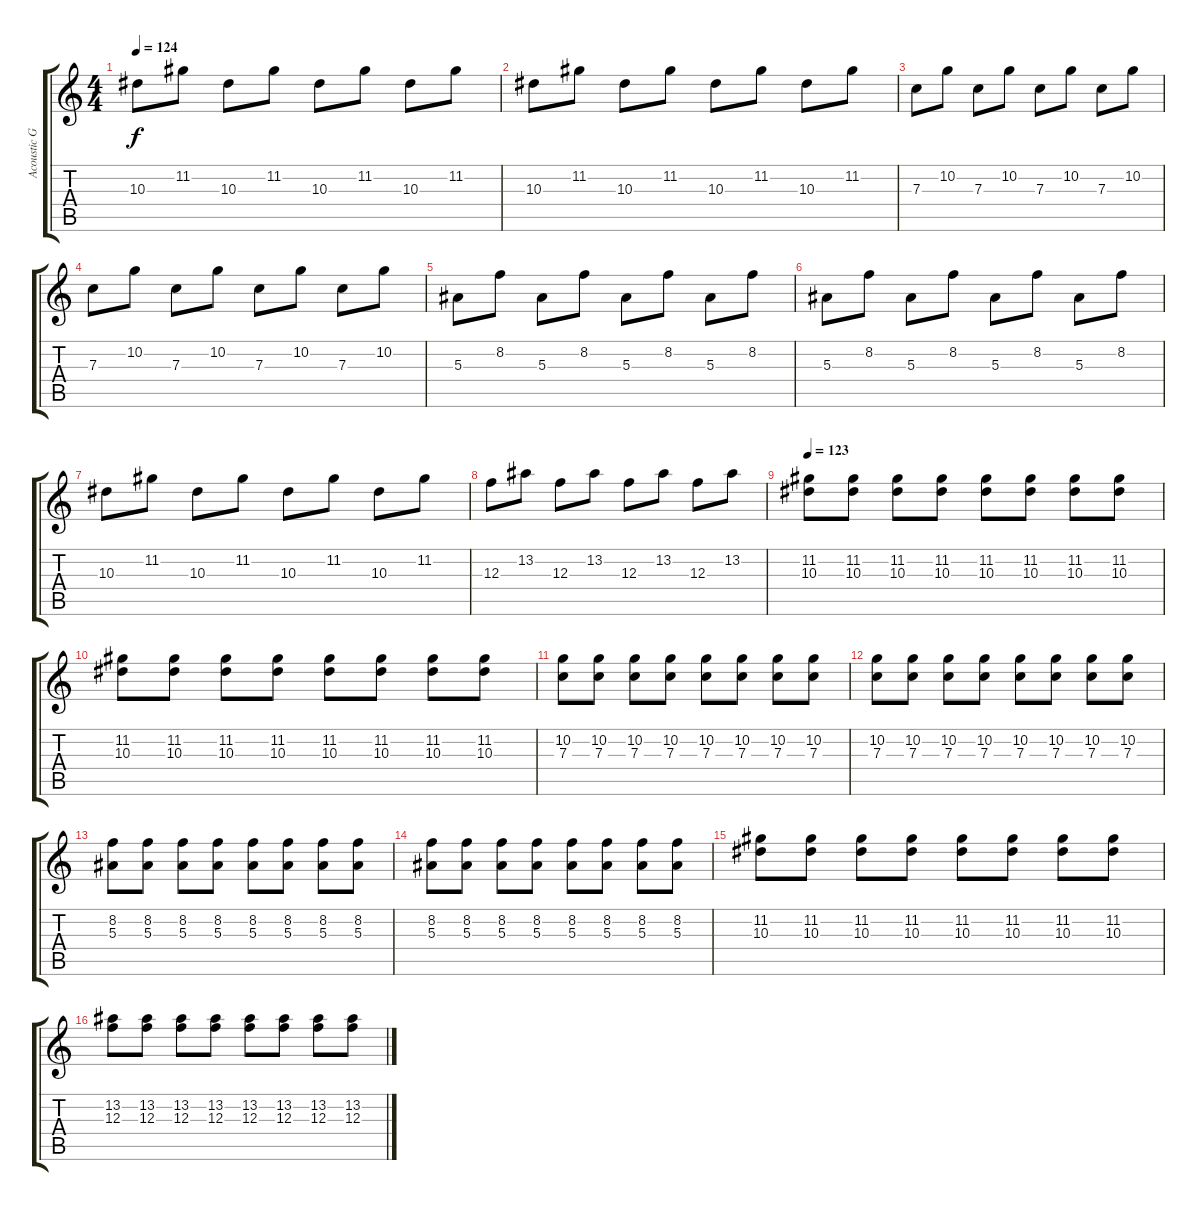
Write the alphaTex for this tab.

\track ("Acoustic Guitar 2" "Acoustic G") {instrument acousticguitarsteel}
\staff {score tabs}
\tuning (D4 A3 F3 C3 G2 C2) {hide}
\ts (4 4)
\tempo 124
\clef g2
\ks c
10.3.8{dy f} 11.2.8 10.3.8 11.2.8 10.3.8 11.2.8 10.3.8 11.2.8 |
10.3.8 11.2.8 10.3.8 11.2.8 10.3.8 11.2.8 10.3.8 11.2.8 |
7.3.8 10.2.8 7.3.8 10.2.8 7.3.8 10.2.8 7.3.8 10.2.8 |
7.3.8 10.2.8 7.3.8 10.2.8 7.3.8 10.2.8 7.3.8 10.2.8 |
5.3.8 8.2.8 5.3.8 8.2.8 5.3.8 8.2.8 5.3.8 8.2.8 |
5.3.8 8.2.8 5.3.8 8.2.8 5.3.8 8.2.8 5.3.8 8.2.8 |
10.3.8 11.2.8 10.3.8 11.2.8 10.3.8 11.2.8 10.3.8 11.2.8 |
12.3.8 13.2.8 12.3.8 13.2.8 12.3.8 13.2.8 12.3.8 13.2.8 |
\tempo 123
(11.2 10.3).8 (11.2 10.3).8 (11.2 10.3).8 (11.2 10.3).8 (11.2 10.3).8 (11.2 10.3).8 (11.2 10.3).8 (11.2 10.3).8 |
(11.2 10.3).8 (11.2 10.3).8 (11.2 10.3).8 (11.2 10.3).8 (11.2 10.3).8 (11.2 10.3).8 (11.2 10.3).8 (11.2 10.3).8 |
(10.2 7.3).8 (10.2 7.3).8 (10.2 7.3).8 (10.2 7.3).8 (10.2 7.3).8 (10.2 7.3).8 (10.2 7.3).8 (10.2 7.3).8 |
(10.2 7.3).8 (10.2 7.3).8 (10.2 7.3).8 (10.2 7.3).8 (10.2 7.3).8 (10.2 7.3).8 (10.2 7.3).8 (10.2 7.3).8 |
(8.2 5.3).8 (8.2 5.3).8 (8.2 5.3).8 (8.2 5.3).8 (8.2 5.3).8 (8.2 5.3).8 (8.2 5.3).8 (8.2 5.3).8 |
(8.2 5.3).8 (8.2 5.3).8 (8.2 5.3).8 (8.2 5.3).8 (8.2 5.3).8 (8.2 5.3).8 (8.2 5.3).8 (8.2 5.3).8 |
(11.2 10.3).8 (11.2 10.3).8 (11.2 10.3).8 (11.2 10.3).8 (11.2 10.3).8 (11.2 10.3).8 (11.2 10.3).8 (11.2 10.3).8 |
(13.2 12.3).8 (13.2 12.3).8 (13.2 12.3).8 (13.2 12.3).8 (13.2 12.3).8 (13.2 12.3).8 (13.2 12.3).8 (13.2 12.3).8
